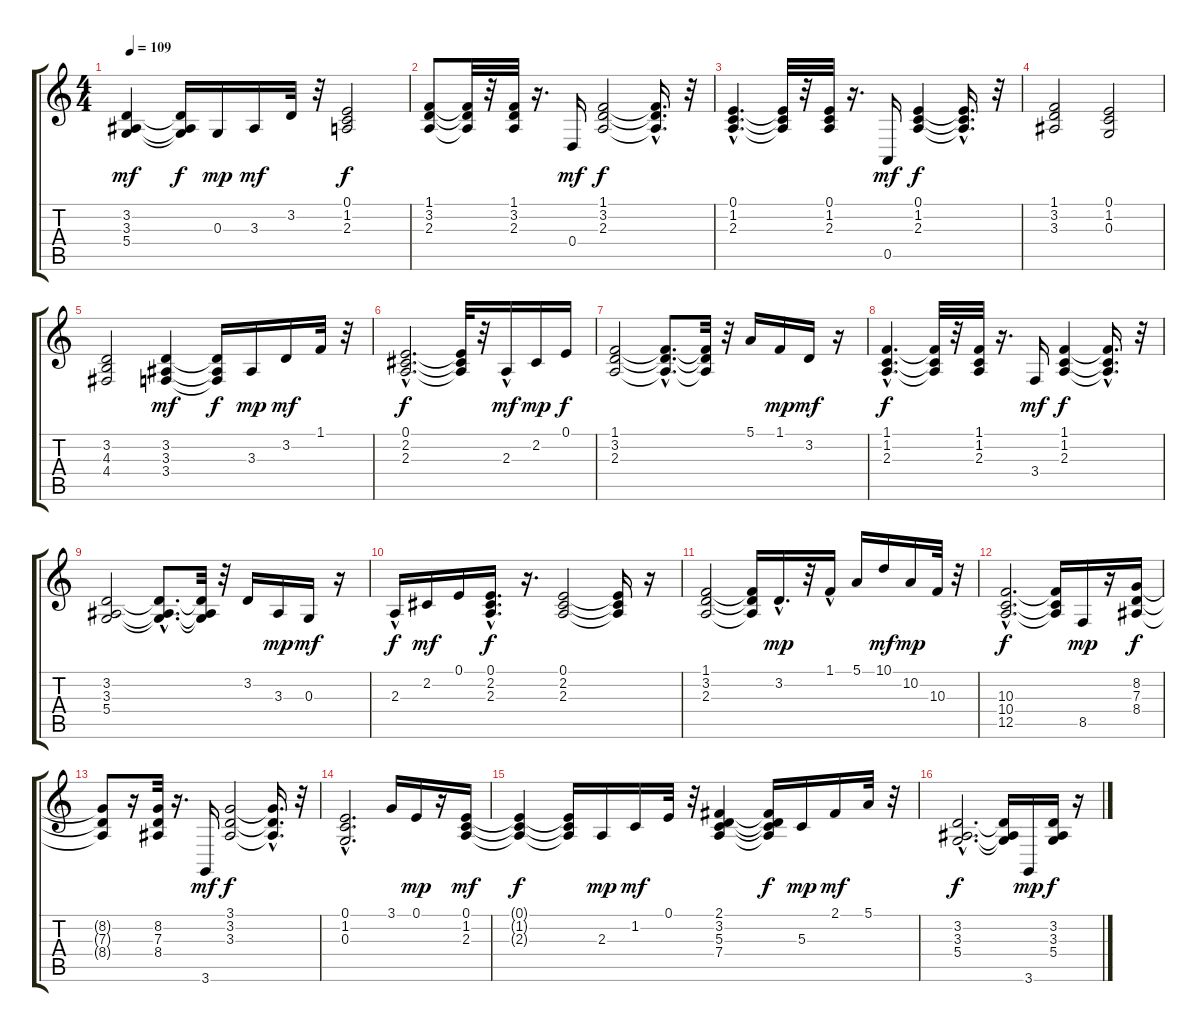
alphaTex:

\track "" {instrument electricpiano1}
\staff {score tabs}
\tuning (E4 B3 G3 D3 A2 E2) {hide}
\ts (4 4)
\tempo 109
\clef g2
\ks c
(3.2 3.3 5.4).4{dy mf} (3.2{t} 3.3{t} 5.4{t}).16{dy f} 0.3.16{dy mp} 3.3.16{dy mf} 3.2.32 r.32 (0.1 1.2 2.3).2{dy f} |
(1.1 3.2 2.3).8 (1.1{t} 3.2{t} 2.3{t}).32 r.32 (1.1 3.2 2.3).32 r.16{d} 0.4.16{dy mf} (1.1 3.2 2.3).2{dy f} (1.1{hac t} 3.2{hac t} 2.3{hac t}).16{d} r.32 |
(0.1{hac} 1.2{hac} 2.3{hac}).4{d} (0.1{t} 1.2{t} 2.3{t}).32 r.32 (0.1 1.2 2.3).32 r.16{d} 0.5.16{dy mf} (0.1 1.2 2.3).4{dy f} (0.1{hac t} 1.2{hac t} 2.3{hac t}).16{d} r.32 |
(1.1 3.2 3.3).2 (0.1 1.2 0.3).2 |
(3.2 4.3 4.4).2 (3.2 3.3 3.4).4{dy mf} (3.2{t} 3.3{t} 3.4{t}).16{dy f} 3.3.16{dy mp} 3.2.16{dy mf} 1.1.32 r.32 |
(0.1{hac} 2.2{hac} 2.3{hac}).2{d dy f} (0.1{t} 2.2{t} 2.3{t}).32 r.32 2.3{hac}.16{dy mf} 2.2.16{dy mp} 0.1.16{dy f} |
(1.1 3.2 2.3).2 (1.1{hac t} 3.2{hac t} 2.3{hac t}).8{d} (1.1{t} 3.2{t} 2.3{t}).32 r.32 5.1.16 1.1.16{dy mp} 3.2.16{dy mf} r.16 |
(1.1{hac} 1.2{hac} 2.3{hac}).4{d dy f} (1.1{t} 1.2{t} 2.3{t}).32 r.32 (1.1 1.2 2.3).32 r.16{d} 3.4.16{dy mf} (1.1 1.2 2.3).4{dy f} (1.1{hac t} 1.2{hac t} 2.3{hac t}).16{d} r.32 |
(3.2 3.3 5.4).2 (3.2{hac t} 3.3{hac t} 5.4{hac t}).8{d} (3.2{t} 3.3{t} 5.4{t}).32 r.32 3.2.16 3.3.16{dy mp} 0.3.16{dy mf} r.16 |
2.3{hac}.16{dy f} 2.2.16{dy mf} 0.1.16 (0.1{hac} 2.2{hac} 2.3{hac}).16{d dy f} r.16{d} (0.1 2.2 2.3).2 (0.1{t} 2.2{t} 2.3{t}).16 r.16 |
(1.1 3.2 2.3).2 (1.1{t} 3.2{t} 2.3{t}).16 3.2{hac}.16{d dy mp} r.32 1.1{hac}.16 5.1.16 10.1.16{dy mf} 10.2.16{dy mp} 10.3.32 r.32 |
(10.3{hac} 10.4{hac} 12.5{hac}).2{d dy f} (10.3{t} 10.4{t} 12.5{t}).16 8.5.16{dy mp} r.16 (8.2 7.3 8.4).16{dy f} |
(8.2{t} 7.3{t} 8.4{t}).8 r.16 (8.2 7.3 8.4).32 r.16{d} 3.6.16{dy mf} (3.1 3.2 3.3).2{dy f} (3.1{hac t} 3.2{hac t} 3.3{hac t}).16{d} r.32 |
(0.1 1.2{hac} 0.3).2{d} 3.1.16 0.1.16{dy mp} r.16 (0.1 1.2 2.3).16{dy mf} |
(0.1{t} 1.2{t} 2.3{t}).4{dy f} (0.1{t} 1.2{t} 2.3{t}).16 2.3.16{dy mp} 1.2.16{dy mf} 0.1.32 r.32 (2.1 3.2 5.3 7.4).4 (2.1{t} 3.2{t} 5.3{t} 7.4{t}).16{dy f} 5.3.16{dy mp} 2.1.16{dy mf} 5.1.32 r.32 |
(3.2{hac} 3.3{hac} 5.4{hac}).2{d dy f} (3.2{t} 3.3{t} 5.4{t}).16 3.6.16{dy mp} (3.2 3.3 5.4).16{dy f} r.16
